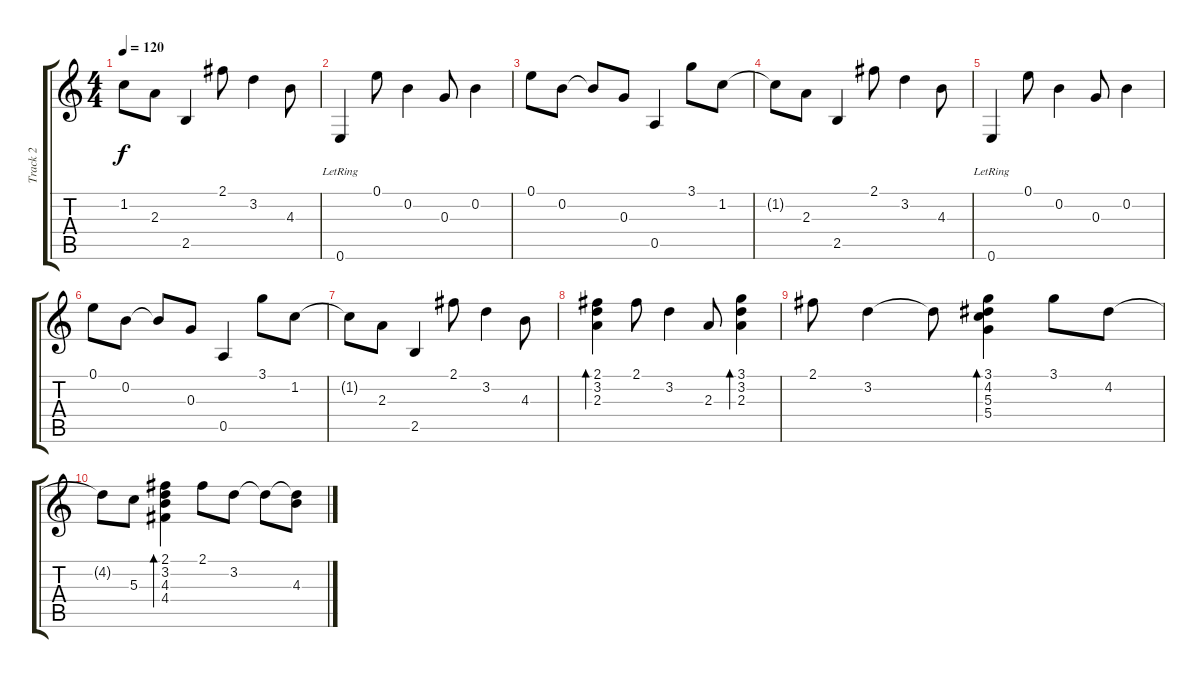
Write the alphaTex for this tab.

\track ("Track 2" "Track 2") {instrument acousticguitarsteel}
\staff {score tabs}
\tuning (E4 B3 G3 D3 A2 E2) {hide}
\ts (4 4)
\tempo 120
\clef g2
\ks c
1.2{t}.8{dy f} 2.3.8 2.5.4 2.1.8 3.2.4 4.3.8 |
0.6{lr}.4 0.1.8 0.2.4 0.3.8 0.2.4 |
0.1.8 0.2.8 0.2{t}.8 0.3.8 0.5.4 3.1.8 1.2.8 |
1.2{t}.8 2.3.8 2.5.4 2.1.8 3.2.4 4.3.8 |
0.6{lr}.4 0.1.8 0.2.4 0.3.8 0.2.4 |
0.1.8 0.2.8 0.2{t}.8 0.3.8 0.5.4 3.1.8 1.2.8 |
1.2{t}.8 2.3.8 2.5.4 2.1.8 3.2.4 4.3.8 |
(2.1 3.2 2.3).4{bd 120} 2.1.8 3.2.4 2.3.8 (3.1 3.2 2.3).4{bd 120} |
2.1.8 3.2.4 3.2{t}.8 (3.1 4.2 5.3 5.4).4{bd 120} 3.1.8 4.2.8 |
4.2{t}.8 5.3.8 (2.1 3.2 4.3 4.4).4{bd 120} 2.1.8 3.2.8 3.2{t}.8 (3.2{t} 4.3).8
